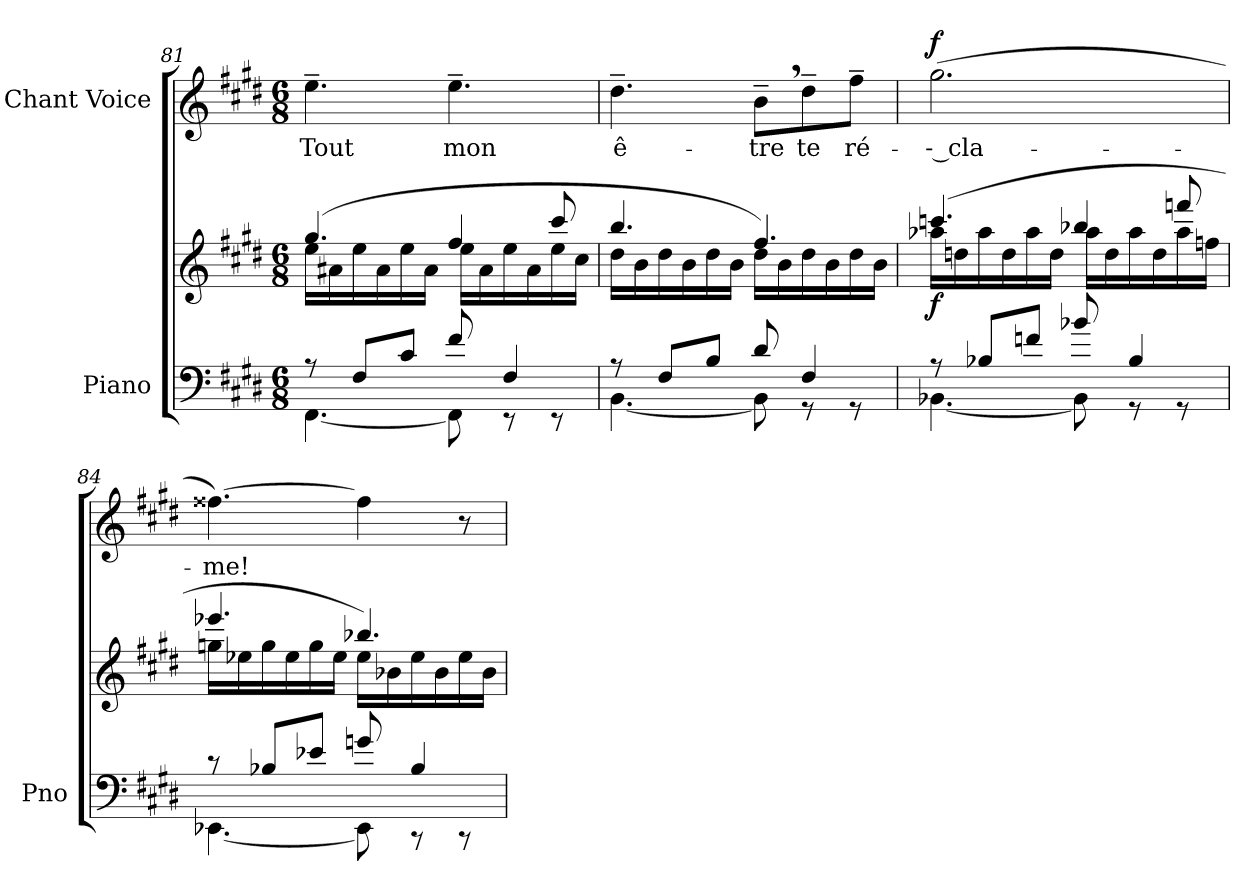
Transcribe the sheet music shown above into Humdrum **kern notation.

**kern	**kern	**dynam	**kern	**text	**dynam
*part2	*part2	*part2	*part1	*part1	*part1
*staff3	*staff2	*staff2/3	*staff1	*staff1	*staff1
*I"Piano	*	*	*I"Chant Voice	*	*
*I'Pno	*	*	*	*	*
*clefF4	*clefG2	*	*clefG2	*	*
*k[f#c#g#d#]	*k[f#c#g#d#]	*	*k[f#c#g#d#]	*	*
*M6/8	*M6/8	*	*M6/8	*	*
=81	=81	=81	=81	=81	=81
*^	*^	*	*	*	*
8r	[4.FF#\	(4.gg#/	16ee\LL	.	4.ee~\	Tout	.
.	.	.	16a#X\	.	.	.	.
8F#/L	.	.	16ee\	.	.	.	.
.	.	.	16a#\	.	.	.	.
8c#/J	.	.	16ee\	.	.	.	.
.	.	.	16a#\JJ	.	.	.	.
8f#/	8FF#\]	4ff#/	16ee\LL	.	4.ee~\	mon	.
.	.	.	16a#\	.	.	.	.
4F#/	8r	.	16ee\	.	.	.	.
.	.	.	16a#\	.	.	.	.
.	8r	8ccc#/	16ee\	.	.	.	.
.	.	.	16cc#\JJ	.	.	.	.
=82	=82	=82	=82	=82	=82	=82	=82
8r	[4.BB\	4.bb/	16dd#\LL	.	4.dd#~\	ê-	.
.	.	.	16b\	.	.	.	.
8F#/L	.	.	16dd#\	.	.	.	.
.	.	.	16b\	.	.	.	.
8B/J	.	.	16dd#\	.	.	.	.
.	.	.	16b\JJ	.	.	.	.
8d#/	8BB\]	4.ff#/)	16dd#\LL	.	8b~,\L	-tre	.
.	.	.	16b\	.	.	.	.
4F#/	8r	.	16dd#\	.	8dd#~\	te	.
.	.	.	16b\	.	.	.	.
.	8r	.	16dd#\	.	8ff#~\J	ré-	.
.	.	.	16b\JJ	.	.	.	.
=83	=83	=83	=83	=83	=83	=83	=83
!	!	!	!	!LO:DY:b	!	!	!LO:DY:a
8r	[4.BB-X\	(4.cccn/	16aa-X\LL	f	(2.gg#\	-- cla-	f
.	.	.	16ddn\	.	.	.	.
8B-X/L	.	.	16aa-\	.	.	.	.
.	.	.	16dd\	.	.	.	.
8fn/J	.	.	16aa-\	.	.	.	.
.	.	.	16dd\JJ	.	.	.	.
8b-X/	8BB-\]	4bb-X/	16aa-\LL	.	.	.	.
.	.	.	16dd\	.	.	.	.
4B-/	8r	.	16aa-\	.	.	.	.
.	.	.	16dd\	.	.	.	.
.	8r	8fffn/	16aa-\	.	.	.	.
.	.	.	16ffn\JJ	.	.	.	.
=84	=84	=84	=84	=84	=84	=84	=84
8r	[4.EE-X\	4.eee-X/	16ggn\LL	.	[4.ff##X\)	-me!	.
.	.	.	16ee-X\	.	.	.	.
8B-X/L	.	.	16gg\	.	.	.	.
.	.	.	16ee-\	.	.	.	.
8e-X/J	.	.	16gg\	.	.	.	.
.	.	.	16ee-\JJ	.	.	.	.
8gn/	8EE-\]	4.bb-X/)	16ee-\LL	.	4ff##\]	.	.
.	.	.	16b-X\	.	.	.	.
4B-/	8r	.	16ee-\	.	.	.	.
.	.	.	16b-\	.	.	.	.
.	8r	.	16ee-\	.	8r	.	.
.	.	.	16b-\JJ	.	.	.	.
*v	*v	*	*	*	*	*	*
*	*v	*v	*	*	*	*
=	=	=	=	=	=
*-	*-	*-	*-	*-	*-
